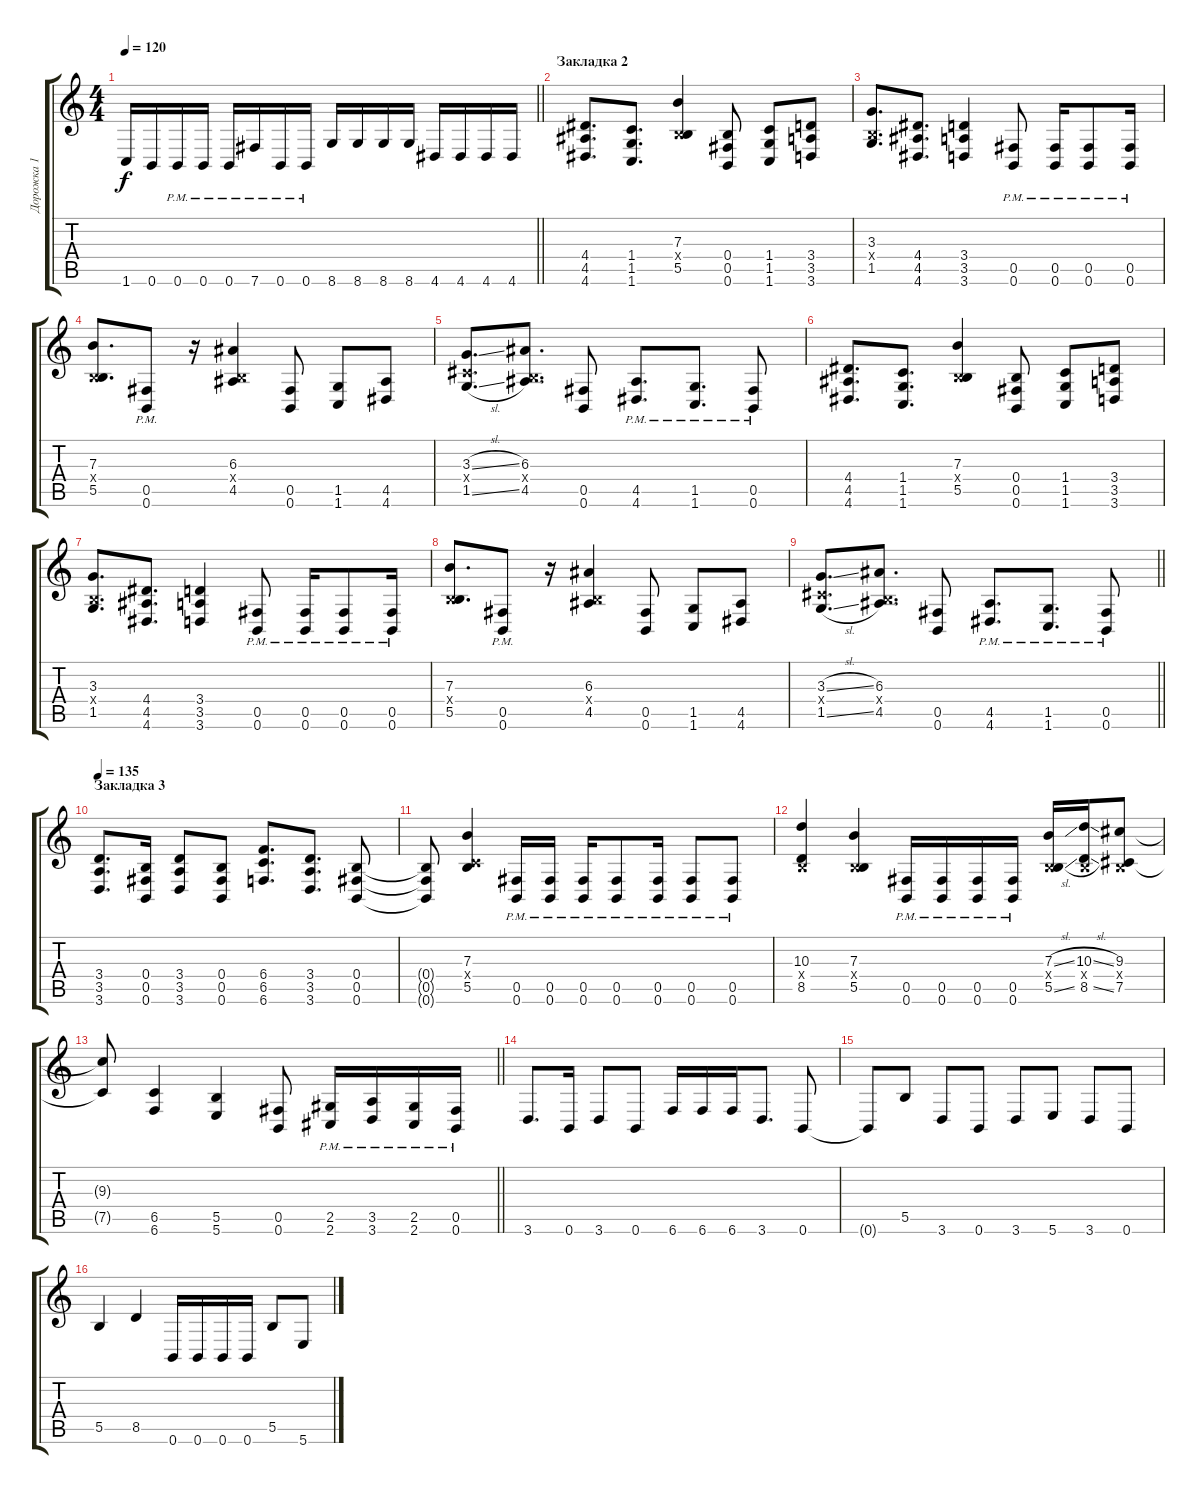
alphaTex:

\track ("Дорожка 1" "Дорожка 1") {instrument distortionguitar}
\staff {score tabs}
\tuning (Db4 Ab3 E3 B2 Gb2 B1) {hide}
\ts (4 4)
\tempo 120
\clef g2
\barLineRight lightlight
\ks c
1.6.16{dy f} 0.6.16 0.6{pm}.16 0.6{pm}.16 0.6{pm}.16 7.6{pm}.16 0.6{pm}.16 0.6{pm}.16 8.6.16 8.6.16 8.6.16 8.6.16 4.6.16 4.6.16 4.6.16 4.6.16 |
\section ("" "Закладка 2")
(4.4 4.5 4.6).8{d} (1.4 1.5 1.6).8{d} (7.3 0.4{x} 5.5).4 (0.4 0.5 0.6).8 (1.4 1.5 1.6).8 (3.4 3.5 3.6).8 |
(3.3 0.4{x} 1.5).8{d} (4.4 4.5 4.6).8{d} (3.4 3.5 3.6).4 (0.5{pm} 0.6{pm}).8 (0.5{pm} 0.6{pm}).16 (0.5{pm} 0.6{pm}).8 (0.5{pm} 0.6{pm}).16 |
(7.3 0.4{x} 5.5).8{d} (0.5{pm} 0.6{pm}).8 r.16 (6.3 0.4{x} 4.5).4 (0.5 0.6).8 (1.5 1.6).8 (4.5 4.6).8 |
(3.3{sl} 2.4{x} 1.5{sl}).8{d} (6.3 0.4{x} 4.5).8{d} (0.5 0.6).8 (4.5{pm} 4.6{pm}).8{d} (1.5{pm} 1.6{pm}).8{d} (0.5{pm} 0.6{pm}).8 |
(4.4 4.5 4.6).8{d} (1.4 1.5 1.6).8{d} (7.3 0.4{x} 5.5).4 (0.4 0.5 0.6).8 (1.4 1.5 1.6).8 (3.4 3.5 3.6).8 |
(3.3 0.4{x} 1.5).8{d} (4.4 4.5 4.6).8{d} (3.4 3.5 3.6).4 (0.5{pm} 0.6{pm}).8 (0.5{pm} 0.6{pm}).16 (0.5{pm} 0.6{pm}).8 (0.5{pm} 0.6{pm}).16 |
(7.3 0.4{x} 5.5).8{d} (0.5{pm} 0.6{pm}).8 r.16 (6.3 0.4{x} 4.5).4 (0.5 0.6).8 (1.5 1.6).8 (4.5 4.6).8 |
\barLineRight lightlight
(3.3{sl} 2.4{x} 1.5{sl}).8{d} (6.3 0.4{x} 4.5).8{d} (0.5 0.6).8 (4.5{pm} 4.6{pm}).8{d} (1.5{pm} 1.6{pm}).8{d} (0.5{pm} 0.6{pm}).8 |
\section ("" "Закладка 3")
\tempo 135
(3.4 3.5 3.6).8{d volume 10} (0.4 0.5 0.6).16 (3.4 3.5 3.6).8 (0.4 0.5 0.6).8 (6.4 6.5 6.6).8{d} (3.4 3.5 3.6).8{d} (0.4 0.5 0.6).8 |
(0.4{t} 0.5{t} 0.6{t}).8 (7.3 1.4{x} 5.5).4{volume 13} (0.5{pm} 0.6{pm}).16 (0.5{pm} 0.6{pm}).16 (0.5{pm} 0.6{pm}).16 (0.5{pm} 0.6{pm}).8 (0.5{pm} 0.6{pm}).16 (0.5{pm} 0.6{pm}).8 (0.5{pm} 0.6{pm}).8 |
(10.3 0.4{x} 8.5).4 (7.3 0.4{x} 5.5).4 (0.5{pm} 0.6{pm}).16 (0.5{pm} 0.6{pm}).16 (0.5{pm} 0.6{pm}).16 (0.5{pm} 0.6{pm}).16 (7.3{sl} 0.4{x} 5.5{sl}).16 (10.3{sl} 0.4{x} 8.5{sl}).16 (9.3 0.4{x} 7.5).8 |
\barLineRight lightlight
(9.3{t} 7.5{t}).8 (6.5 6.6).4 (5.5 5.6).4 (0.5 0.6).8 (2.5{pm} 2.6{pm}).16 (3.5{pm} 3.6{pm}).16 (2.5{pm} 2.6{pm}).16 (0.5{pm} 0.6{pm}).16 |
3.6.8{d} 0.6.16 3.6.8 0.6.8 6.6.16 6.6.16 6.6.16 3.6.8{d} 0.6.8 |
0.6{t}.8 5.5.8 3.6.8 0.6.8 3.6.8 5.6.8 3.6.8 0.6.8 |
5.5.4 8.5.4 0.6.16 0.6.16 0.6.16 0.6.16 5.5.8 5.6.8
